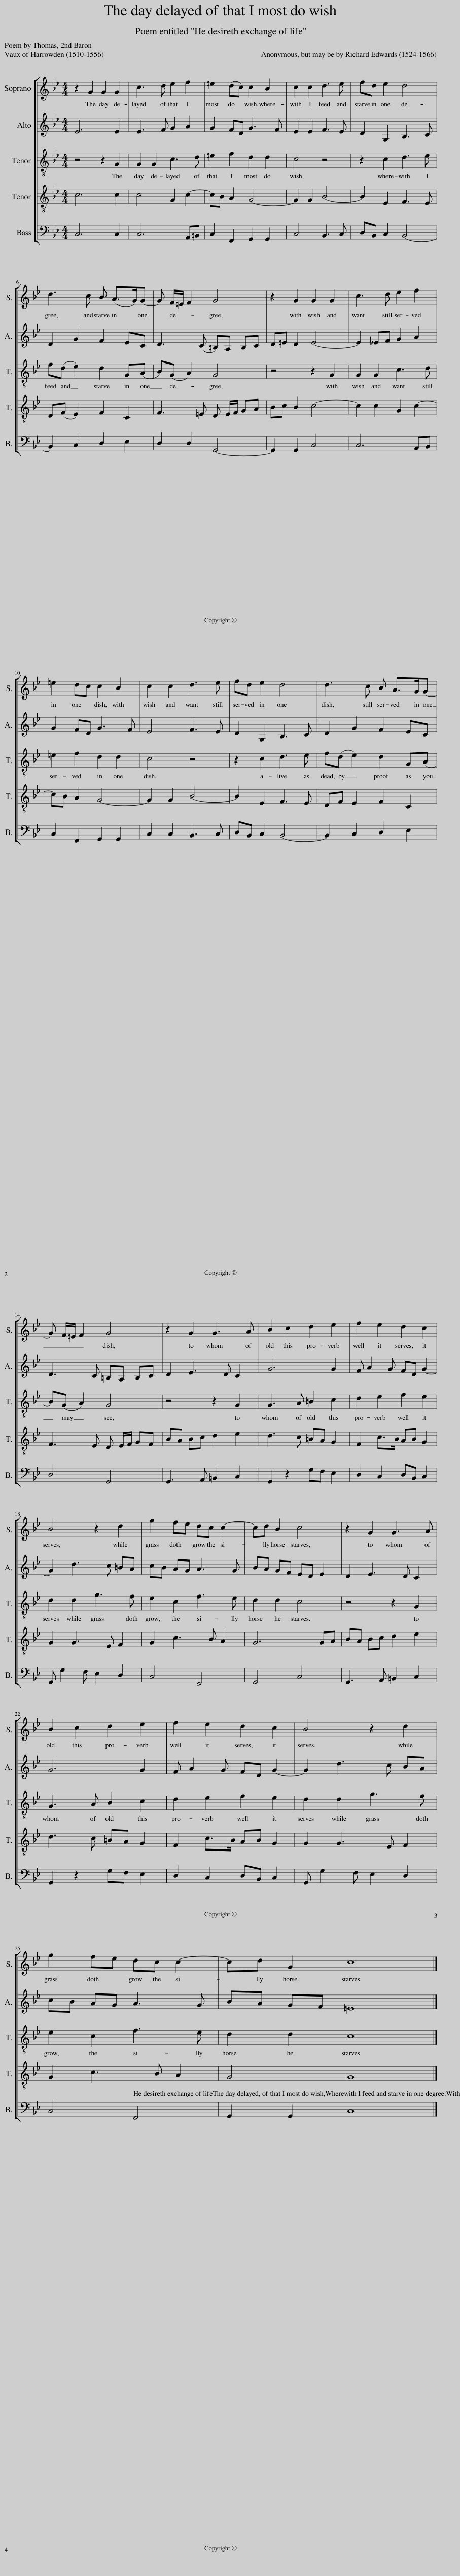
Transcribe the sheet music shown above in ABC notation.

X:1
%%score [ 1 2 3 4 5 ]
L:1/8
M:4/4
I:linebreak $
K:Bb
V:1 treble
V:2 treble
V:3 treble-8 transpose=-12
V:4 treble-8 transpose=-12
V:5 bass
V:1
 z2 G2 G2 G2 | c3 d e2 f2 | =e2 (dc) c2 B2 | c2 c2 d3 e | fd e2 d4 |$ %5
 d3 c B (A>G)G- | G F/=E/ F2 G4 | z2 G2 G2 G2 | c3 d e2 f2 |$ =e2 dc c2 B2 | %10
 c2 c2 d3 e | fd e2 d4 | d3 c B A>GG- |$ G F/=E/ F2 G4 | z2 G2 G3 A | %15
 B2 c2 d2 e2 | f2 e2 d2 c2 |$ B4 z2 d2 | g2 fe dc c2- | cd B2 c4 | %20
 z2 G2 G3 A |$ B2 c2 d2 e2 | f2 e2 d2 c2 | B4 z2 d2 |$ g2 fe dc c2- | %25
 cd G2 c8 |] %26
V:2
 E6 E2 | E3 F G2 A2 | G2 FD G3 F | E2 E2 F3 E | D2 G,2 B,3 C |$ %5
 D2 G2 F2 EC | D3 (C =B,)A, B,C | D=E D2 E4- | E2 _EF G2 A2 |$ G2 FD G3 F | %10
 E4 F3 E | D2 G,2 B,3 C | D2 G2 F2 EC |$ D3 C =B,A, B,C | D2 E3 D C2 | %15
 G6 G2 | F A2 G FD G2- |$ G2 d3 c =BA | cB AG A3 G | BA GF ED E2 | %20
 D2 E3 D C2 |$ G6 G2 | F A2 G FD G2- | G2 d3 c BA |$ cB AG A3 G | %25
 BA GF =E8 |] %26
V:3
 z4 z2 G2 | G2 G2 c3 d | =e2 f2 d2 d2 | c4 z4 | z2 c2 d3 e |$ %5
 f(d e2) d2 G(A | B)(G A2) G4 | z4 z2 G2 | G2 G2 c3 d |$ =e2 f2 d2 d2 | %10
 c4 z4 | z2 c2 d3 e | f(d e2) d2 G(A |$ B)(G A2) G4 | z4 z2 G2 | %15
 G3 A =B2 c2 | d2 e2 f2 e2 |$ d2 d2 g3 f | e2 c2 f3 e | d2 d2 c4 | %20
 z4 z2 G2 |$ G3 A B2 c2 | d2 e2 f2 e2 | d2 d2 g3 f |$ e2 c2 f3 e | %25
 d2 d2 c8 |] %26
V:4
 c6 c2 | c4 G2 c2- | cB A2 G4- | G2 G2 B4- | B2 E2 F3 E |$ %5
 D(F E2) F2 C2 | F3 =E D E/F/ GA | Bc B2 c4- | c2 c2 G2 c2- |$ cB A2 G4- | %10
 G2 G2 B4- | B2 E2 F3 E | DF E2 F2 C2 |$ F3 E D E/F/ GF | BA Bc d2 e2 | %15
 d3 c =BA G2 | F2 c>B AB G2 |$ G2 G3 E F2 | G2 c3 B A2 | G6 GA | %20
 BA Bc d2 e2 |$ d3 c =BA G2 | F2 c>B AB G2 | G2 G3 E F2 |$ G2 c3 B A2 | %25
 G4 G8 |] %26
V:5
 C,6 C,2 | C,6 A,,=B,, | C,2 F,,2 G,,2 G,,2 | C,4 B,,3 C, | D,B,, C,2 B,,4- |$ %5
 B,,2 C,2 D,2 E,2 | D,2 D,2 G,,4- | G,,2 G,,2 C,4 | C,6 A,,B,, |$ C,2 F,,2 G,,2 G,,2 | %10
 C,2 C,2 B,,3 C, | D,B,, C,2 B,,4- | B,,2 C,2 D,2 E,2 |$ D,4 G,,4 | G,,3 A,, =B,,2 C,2 | %15
 G,,2 z2 G,F, E,2 | D,2 C,2 D,B,, C,2 |$ G,, G,2 F, E,2 D,2 | C,4 F,,4 | G,,4 C,4 | %20
 G,,3 A,, =B,,2 C,2 |$ G,,2 z2 G,F, E,2 | D,2 C,2 D,B,, C,2 | G,, G,2 F, E,2 D,2 |$ C,4 F,,4 | %25
 G,,2 G,,2 C,8 |] %26
